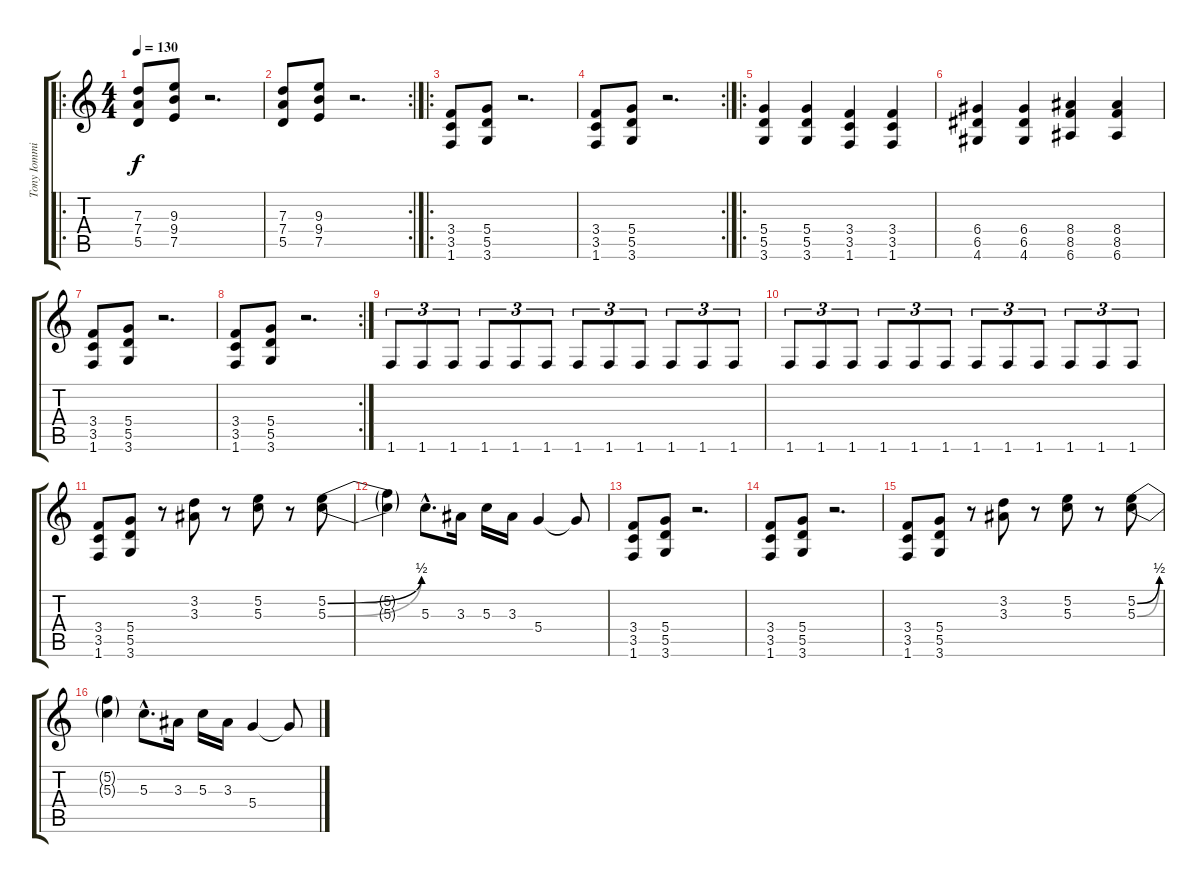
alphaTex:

\track ("Tony Iommi" "Tony Iommi") {instrument distortionguitar}
\staff {score tabs}
\tuning (E4 B3 G3 D3 A2 E2) {hide}
\ro
\ts (4 4)
\tempo 130
\clef g2
\ks c
(7.3 7.4 5.5).8{dy f} (9.3 9.4 7.5).8 r.2{d} |
\rc 2
(7.3 7.4 5.5).8 (9.3 9.4 7.5).8 r.2{d} |
\ro
(3.4 3.5 1.6).8 (5.4 5.5 3.6).8 r.2{d} |
\rc 2
(3.4 3.5 1.6).8 (5.4 5.5 3.6).8 r.2{d} |
\ro
(5.4 5.5 3.6).4 (5.4 5.5 3.6).4 (3.4 3.5 1.6).4 (3.4 3.5 1.6).4 |
(6.4 6.5 4.6).4 (6.4 6.5 4.6).4 (8.4 8.5 6.6).4 (8.4 8.5 6.6).4 |
(3.4 3.5 1.6).8 (5.4 5.5 3.6).8 r.2{d} |
\rc 2
(3.4 3.5 1.6).8 (5.4 5.5 3.6).8 r.2{d} |
1.6.8{tu (3 2)} 1.6.8{tu (3 2)} 1.6.8{tu (3 2)} 1.6.8{tu (3 2)} 1.6.8{tu (3 2)} 1.6.8{tu (3 2)} 1.6.8{tu (3 2)} 1.6.8{tu (3 2)} 1.6.8{tu (3 2)} 1.6.8{tu (3 2)} 1.6.8{tu (3 2)} 1.6.8{tu (3 2)} |
1.6.8{tu (3 2)} 1.6.8{tu (3 2)} 1.6.8{tu (3 2)} 1.6.8{tu (3 2)} 1.6.8{tu (3 2)} 1.6.8{tu (3 2)} 1.6.8{tu (3 2)} 1.6.8{tu (3 2)} 1.6.8{tu (3 2)} 1.6.8{tu (3 2)} 1.6.8{tu (3 2)} 1.6.8{tu (3 2)} |
(3.4 3.5 1.6).8 (5.4 5.5 3.6).8 r.8 (3.2 3.3).8 r.8 (5.2 5.3).8 r.8 (5.2{be (bend 0 0 60 2)} 5.3{be (bend 0 0 60 2)}).8 |
(5.2{t} 5.3{t}).4 5.3{hac}.8{d} 3.3.16 5.3.16 3.3.16 5.4.4 5.4{t}.8 |
(3.4 3.5 1.6).8 (5.4 5.5 3.6).8 r.2{d} |
(3.4 3.5 1.6).8 (5.4 5.5 3.6).8 r.2{d} |
(3.4 3.5 1.6).8 (5.4 5.5 3.6).8 r.8 (3.2 3.3).8 r.8 (5.2 5.3).8 r.8 (5.2{be (bend 0 0 60 2)} 5.3{be (bend 0 0 60 2)}).8 |
(5.2{t} 5.3{t}).4 5.3{hac}.8{d} 3.3.16 5.3.16 3.3.16 5.4.4 5.4{t}.8
